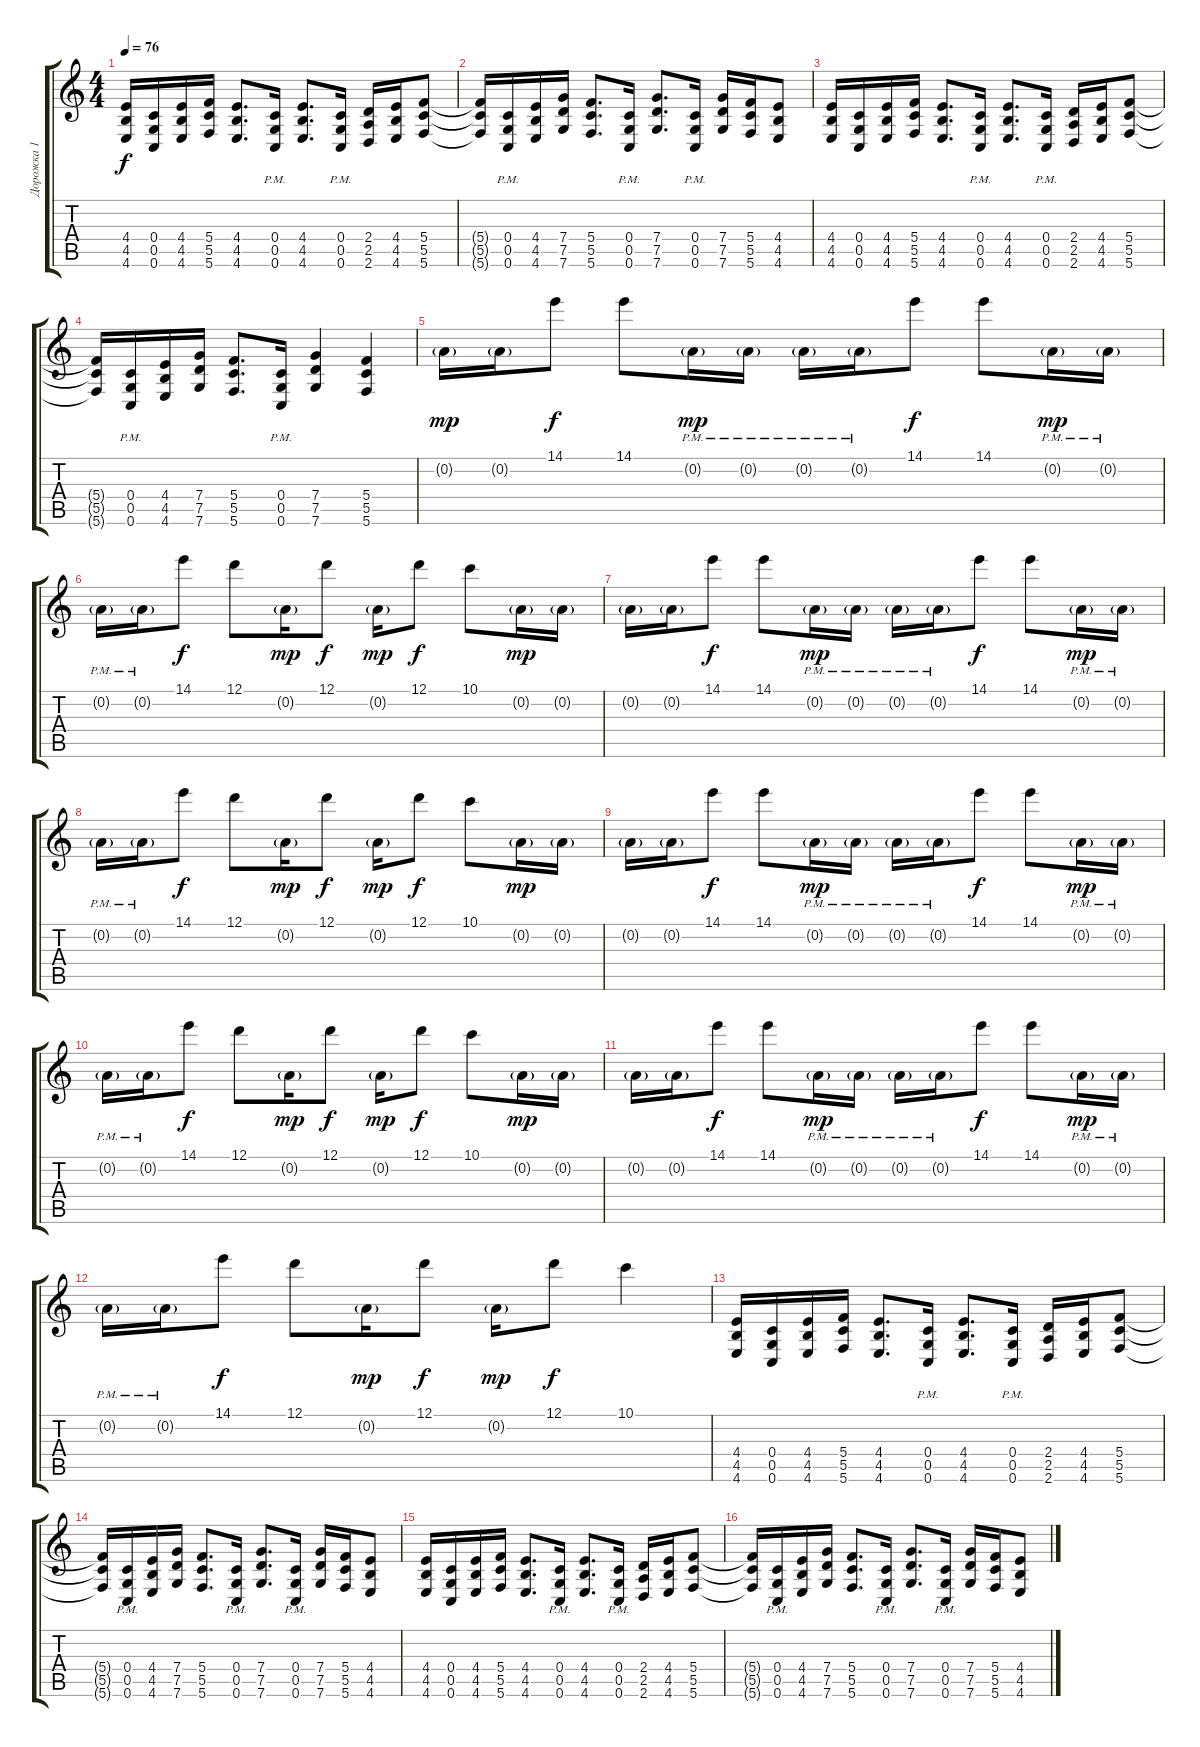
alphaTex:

\track ("Дорожка 1" "Дорожка 1") {instrument distortionguitar}
\staff {score tabs}
\tuning (D4 A3 F3 C3 G2 C2) {hide}
\ts (4 4)
\tempo 76
\clef g2
\ks c
(4.4 4.5 4.6).16{dy f balance 8} (0.4 0.5 0.6).16 (4.4 4.5 4.6).16 (5.4 5.5 5.6).16 (4.4 4.5 4.6).8{d} (0.4{pm} 0.5{pm} 0.6{pm}).16 (4.4 4.5 4.6).8{d} (0.4{pm} 0.5{pm} 0.6{pm}).16 (2.4 2.5 2.6).16 (4.4 4.5 4.6).16 (5.4 5.5 5.6).8 |
(5.4{t} 5.5{t} 5.6{t}).16 (0.4{pm} 0.5{pm} 0.6{pm}).16 (4.4 4.5 4.6).16 (7.4 7.5 7.6).16 (5.4 5.5 5.6).8{d} (0.4{pm} 0.5{pm} 0.6{pm}).16 (7.4 7.5 7.6).8{d} (0.4{pm} 0.5{pm} 0.6{pm}).16 (7.4 7.5 7.6).16 (5.4 5.5 5.6).16 (4.4 4.5 4.6).8 |
(4.4 4.5 4.6).16 (0.4 0.5 0.6).16 (4.4 4.5 4.6).16 (5.4 5.5 5.6).16 (4.4 4.5 4.6).8{d} (0.4{pm} 0.5{pm} 0.6{pm}).16 (4.4 4.5 4.6).8{d} (0.4{pm} 0.5{pm} 0.6{pm}).16 (2.4 2.5 2.6).16 (4.4 4.5 4.6).16 (5.4 5.5 5.6).8 |
(5.4{t} 5.5{t} 5.6{t}).16 (0.4{pm} 0.5{pm} 0.6{pm}).16 (4.4 4.5 4.6).16 (7.4 7.5 7.6).16 (5.4 5.5 5.6).8{d} (0.4{pm} 0.5{pm} 0.6{pm}).16 (7.4 7.5 7.6).4 (5.4 5.5 5.6).4 |
0.2{g}.16{dy mp instrument electricguitarclean} 0.2{g}.16 14.1.8{dy f} 14.1.8 0.2{g pm}.16{dy mp} 0.2{g pm}.16 0.2{g pm}.16 0.2{g pm}.16 14.1.8{dy f} 14.1.8 0.2{g pm}.16{dy mp} 0.2{g pm}.16 |
0.2{g pm}.16 0.2{g pm}.16 14.1.8{dy f} 12.1.8 0.2{g}.16{dy mp} 12.1.8{dy f} 0.2{g}.16{dy mp} 12.1.8{dy f} 10.1.8 0.2{g}.16{dy mp} 0.2{g}.16 |
0.2{g}.16 0.2{g}.16 14.1.8{dy f} 14.1.8 0.2{g pm}.16{dy mp} 0.2{g pm}.16 0.2{g pm}.16 0.2{g pm}.16 14.1.8{dy f} 14.1.8 0.2{g pm}.16{dy mp} 0.2{g pm}.16 |
0.2{g pm}.16 0.2{g pm}.16 14.1.8{dy f} 12.1.8 0.2{g}.16{dy mp} 12.1.8{dy f} 0.2{g}.16{dy mp} 12.1.8{dy f} 10.1.8 0.2{g}.16{dy mp} 0.2{g}.16 |
0.2{g}.16 0.2{g}.16 14.1.8{dy f} 14.1.8 0.2{g pm}.16{dy mp} 0.2{g pm}.16 0.2{g pm}.16 0.2{g pm}.16 14.1.8{dy f} 14.1.8 0.2{g pm}.16{dy mp} 0.2{g pm}.16 |
0.2{g pm}.16 0.2{g pm}.16 14.1.8{dy f} 12.1.8 0.2{g}.16{dy mp} 12.1.8{dy f} 0.2{g}.16{dy mp} 12.1.8{dy f} 10.1.8 0.2{g}.16{dy mp} 0.2{g}.16 |
0.2{g}.16 0.2{g}.16 14.1.8{dy f} 14.1.8 0.2{g pm}.16{dy mp} 0.2{g pm}.16 0.2{g pm}.16 0.2{g pm}.16 14.1.8{dy f} 14.1.8 0.2{g pm}.16{dy mp} 0.2{g pm}.16 |
0.2{g pm}.16 0.2{g pm}.16 14.1.8{dy f} 12.1.8 0.2{g}.16{dy mp} 12.1.8{dy f} 0.2{g}.16{dy mp} 12.1.8{dy f} 10.1.4 |
(4.4 4.5 4.6).16{balance 0 instrument distortionguitar} (0.4 0.5 0.6).16 (4.4 4.5 4.6).16 (5.4 5.5 5.6).16 (4.4 4.5 4.6).8{d} (0.4{pm} 0.5{pm} 0.6{pm}).16 (4.4 4.5 4.6).8{d} (0.4{pm} 0.5{pm} 0.6{pm}).16 (2.4 2.5 2.6).16 (4.4 4.5 4.6).16 (5.4 5.5 5.6).8 |
(5.4{t} 5.5{t} 5.6{t}).16 (0.4{pm} 0.5{pm} 0.6{pm}).16 (4.4 4.5 4.6).16 (7.4 7.5 7.6).16 (5.4 5.5 5.6).8{d} (0.4{pm} 0.5{pm} 0.6{pm}).16 (7.4 7.5 7.6).8{d} (0.4{pm} 0.5{pm} 0.6{pm}).16 (7.4 7.5 7.6).16 (5.4 5.5 5.6).16 (4.4 4.5 4.6).8 |
(4.4 4.5 4.6).16 (0.4 0.5 0.6).16 (4.4 4.5 4.6).16 (5.4 5.5 5.6).16 (4.4 4.5 4.6).8{d} (0.4{pm} 0.5{pm} 0.6{pm}).16 (4.4 4.5 4.6).8{d} (0.4{pm} 0.5{pm} 0.6{pm}).16 (2.4 2.5 2.6).16 (4.4 4.5 4.6).16 (5.4 5.5 5.6).8 |
(5.4{t} 5.5{t} 5.6{t}).16 (0.4{pm} 0.5{pm} 0.6{pm}).16 (4.4 4.5 4.6).16 (7.4 7.5 7.6).16 (5.4 5.5 5.6).8{d} (0.4{pm} 0.5{pm} 0.6{pm}).16 (7.4 7.5 7.6).8{d} (0.4{pm} 0.5{pm} 0.6{pm}).16 (7.4 7.5 7.6).16 (5.4 5.5 5.6).16 (4.4 4.5 4.6).8
